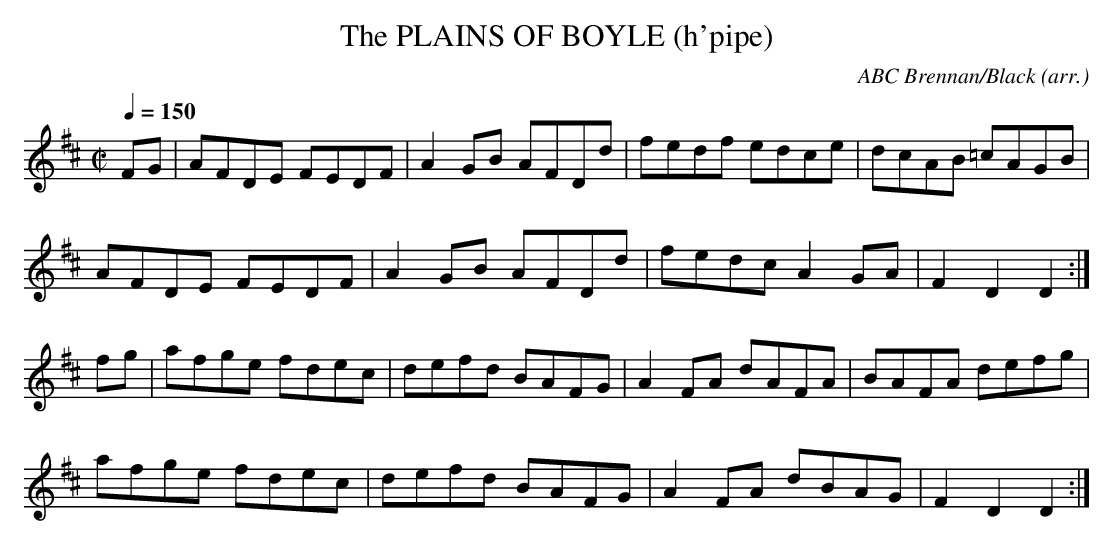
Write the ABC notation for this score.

X:1
T:PLAINS OF BOYLE (h'pipe), The
C:ABC Brennan/Black (arr.)
Q:1/4=150
M:C|
L:1/8 % dotted rhythm
K:D
FG|AFDE FEDF|A2GB AFDd|fedf edce|dcAB =cAGB|
AFDE FEDF|A2GB AFDd|fedc A2GA|F2D2D2:|
fg|afge fdec|defd BAFG|A2FA dAFA|BAFA defg|
afge fdec|defd BAFG|A2FA dBAG|F2D2D2:|
